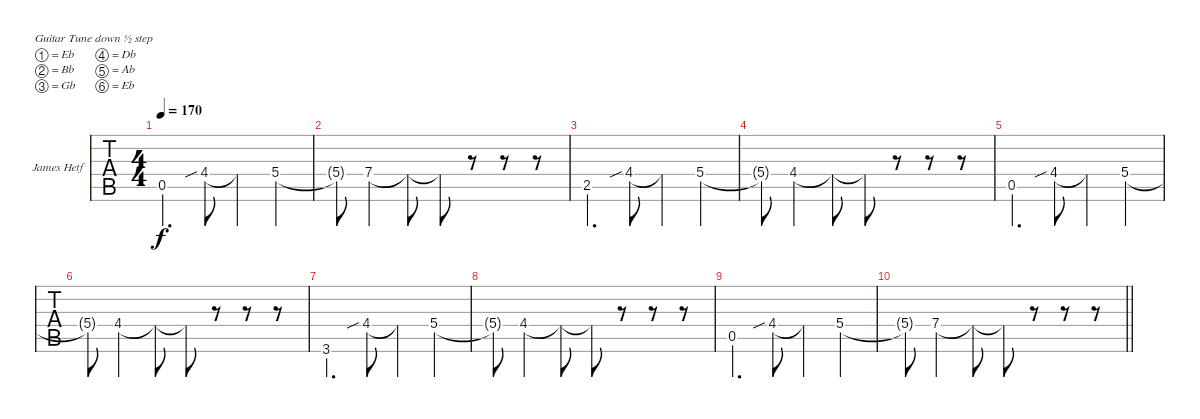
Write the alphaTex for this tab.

\bracketExtendMode groupsimilarinstruments
\firstSystemTrackNameOrientation horizontal
\otherSystemsTrackNameOrientation horizontal
\track ("James Hetfield Voice" "James Hetf") {instrument acousticguitarsteel}
\staff {tabs}
\tuning (Eb4 Bb3 Gb3 Db3 Ab2 Eb2)
\ts (4 4)
\tempo 170
\clef g2
\ks bminor
0.5.4{d dy f} 4.4{sib}.8 4.4{t}.4 5.4.4 |
5.4{t}.8 7.4.4 7.4{t}.8 7.4{t}.8 r.8 r.8 r.8 |
2.5.4{d} 4.4{sib}.8 4.4{t}.4 5.4.4 |
5.4{t}.8 4.4.4 4.4{t}.8 4.4{t}.8 r.8 r.8 r.8 |
0.5.4{d} 4.4{sib}.8 4.4{t}.4 5.4.4 |
5.4{t}.8 4.4.4 4.4{t}.8 4.4{t}.8 r.8 r.8 r.8 |
3.6.4{d} 4.4{sib}.8 4.4{t}.4 5.4.4 |
5.4{t}.8 4.4.4 4.4{t}.8 4.4{t}.8 r.8 r.8 r.8 |
\ks c
0.5.4{d} 4.4{sib}.8 4.4{t}.4 5.4.4 |
\barLineRight lightlight
5.4{t}.8 7.4.4 7.4{t}.8 7.4{t}.8 r.8 r.8 r.8
